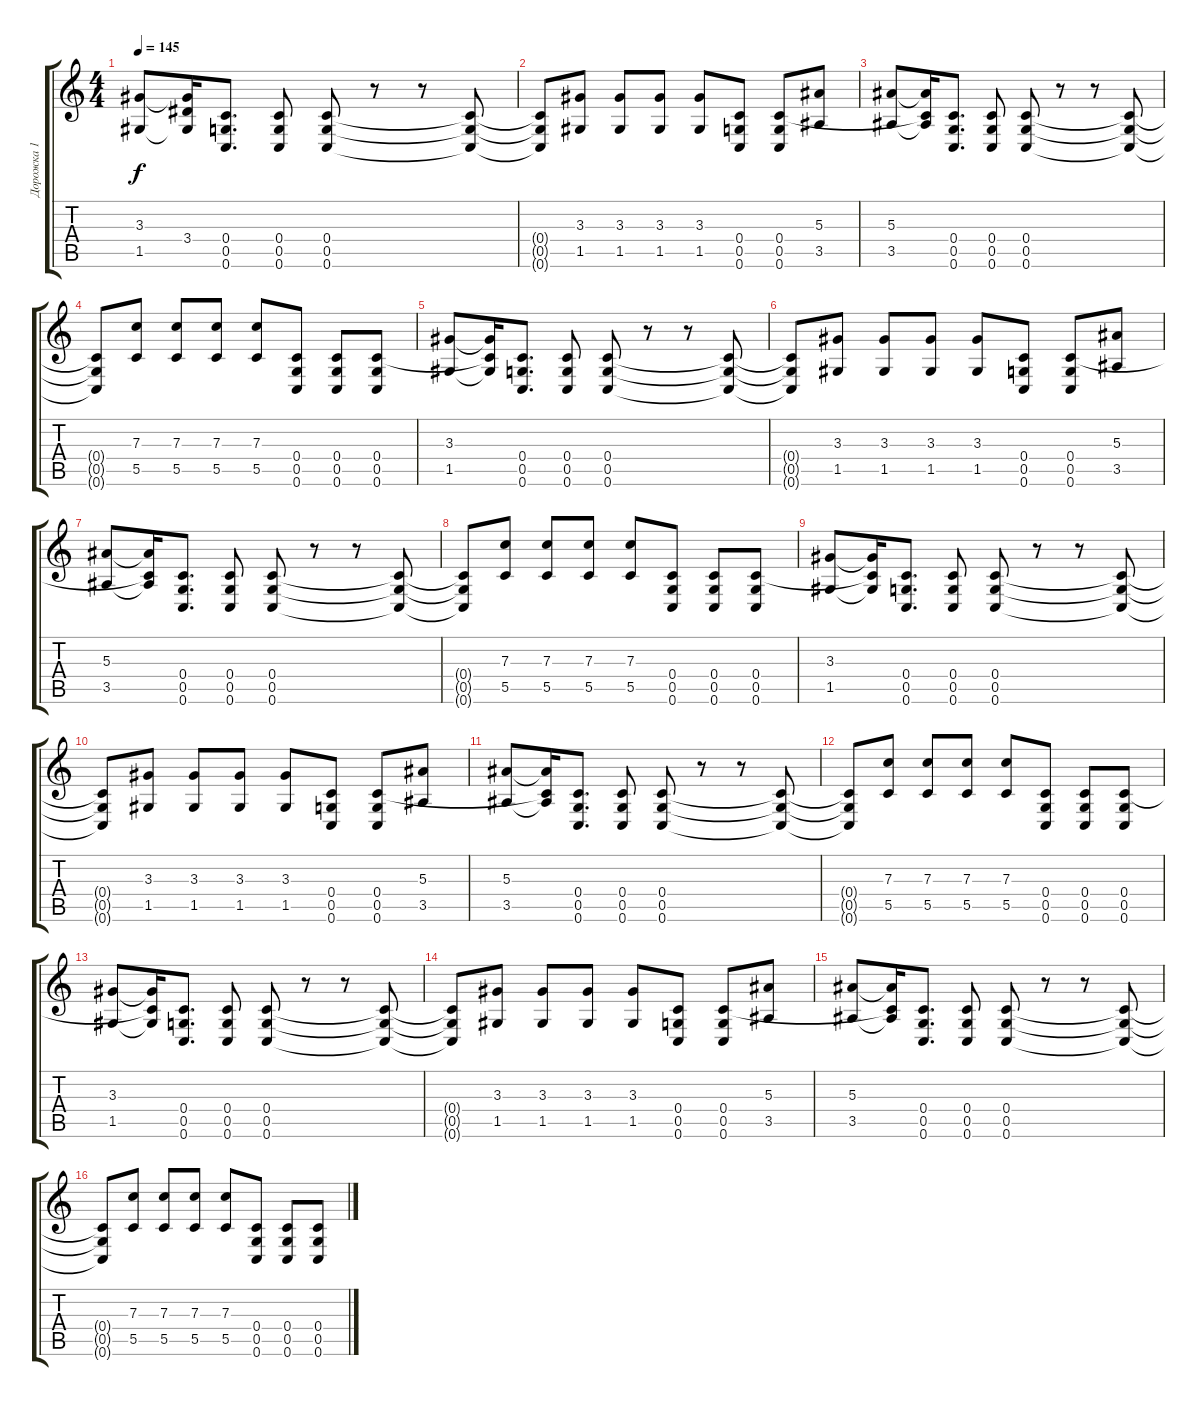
\track ("Дорожка 1" "Дорожка 1") {instrument distortionguitar}
\staff {score tabs}
\tuning (D4 A3 F3 C3 G2 C2) {hide}
\ts (4 4)
\tempo 145
\clef g2
\ks c
(3.3 1.5).8{dy f} (3.3{t} 3.4{t} 1.5{t}).16 (0.4 0.5 0.6).8{d} (0.4 0.5 0.6).8 (0.4 0.5 0.6).8 r.8 r.8 (0.4{t} 0.5{t} 0.6{t}).8 |
(0.4{t} 0.5{t} 0.6{t}).8 (3.3 1.5).8 (3.3 1.5).8 (3.3 1.5).8 (3.3 1.5).8 (0.4 0.5 0.6).8 (0.4 0.5 0.6).8 (5.3 3.5).8 |
(5.3 3.5).8 (5.3{t} 0.4{t} 3.5{t}).16 (0.4 0.5 0.6).8{d} (0.4 0.5 0.6).8 (0.4 0.5 0.6).8 r.8 r.8 (0.4{t} 0.5{t} 0.6{t}).8 |
(0.4{t} 0.5{t} 0.6{t}).8 (7.3 5.5).8 (7.3 5.5).8 (7.3 5.5).8 (7.3 5.5).8 (0.4 0.5 0.6).8 (0.4 0.5 0.6).8 (0.4 0.5 0.6).8 |
(3.3 1.5).8 (3.3{t} 0.4{t} 1.5{t}).16 (0.4 0.5 0.6).8{d} (0.4 0.5 0.6).8 (0.4 0.5 0.6).8 r.8 r.8 (0.4{t} 0.5{t} 0.6{t}).8 |
(0.4{t} 0.5{t} 0.6{t}).8 (3.3 1.5).8 (3.3 1.5).8 (3.3 1.5).8 (3.3 1.5).8 (0.4 0.5 0.6).8 (0.4 0.5 0.6).8 (5.3 3.5).8 |
(5.3 3.5).8 (5.3{t} 0.4{t} 3.5{t}).16 (0.4 0.5 0.6).8{d} (0.4 0.5 0.6).8 (0.4 0.5 0.6).8 r.8 r.8 (0.4{t} 0.5{t} 0.6{t}).8 |
(0.4{t} 0.5{t} 0.6{t}).8 (7.3 5.5).8 (7.3 5.5).8 (7.3 5.5).8 (7.3 5.5).8 (0.4 0.5 0.6).8 (0.4 0.5 0.6).8 (0.4 0.5 0.6).8 |
(3.3 1.5).8 (3.3{t} 0.4{t} 1.5{t}).16 (0.4 0.5 0.6).8{d} (0.4 0.5 0.6).8 (0.4 0.5 0.6).8 r.8 r.8 (0.4{t} 0.5{t} 0.6{t}).8 |
(0.4{t} 0.5{t} 0.6{t}).8 (3.3 1.5).8 (3.3 1.5).8 (3.3 1.5).8 (3.3 1.5).8 (0.4 0.5 0.6).8 (0.4 0.5 0.6).8 (5.3 3.5).8 |
(5.3 3.5).8 (5.3{t} 0.4{t} 3.5{t}).16 (0.4 0.5 0.6).8{d} (0.4 0.5 0.6).8 (0.4 0.5 0.6).8 r.8 r.8 (0.4{t} 0.5{t} 0.6{t}).8 |
(0.4{t} 0.5{t} 0.6{t}).8 (7.3 5.5).8 (7.3 5.5).8 (7.3 5.5).8 (7.3 5.5).8 (0.4 0.5 0.6).8 (0.4 0.5 0.6).8 (0.4 0.5 0.6).8 |
(3.3 1.5).8 (3.3{t} 0.4{t} 1.5{t}).16 (0.4 0.5 0.6).8{d} (0.4 0.5 0.6).8 (0.4 0.5 0.6).8 r.8 r.8 (0.4{t} 0.5{t} 0.6{t}).8 |
(0.4{t} 0.5{t} 0.6{t}).8 (3.3 1.5).8 (3.3 1.5).8 (3.3 1.5).8 (3.3 1.5).8 (0.4 0.5 0.6).8 (0.4 0.5 0.6).8 (5.3 3.5).8 |
(5.3 3.5).8 (5.3{t} 0.4{t} 3.5{t}).16 (0.4 0.5 0.6).8{d} (0.4 0.5 0.6).8 (0.4 0.5 0.6).8 r.8 r.8 (0.4{t} 0.5{t} 0.6{t}).8 |
(0.4{t} 0.5{t} 0.6{t}).8 (7.3 5.5).8 (7.3 5.5).8 (7.3 5.5).8 (7.3 5.5).8 (0.4 0.5 0.6).8 (0.4 0.5 0.6).8 (0.4 0.5 0.6).8
